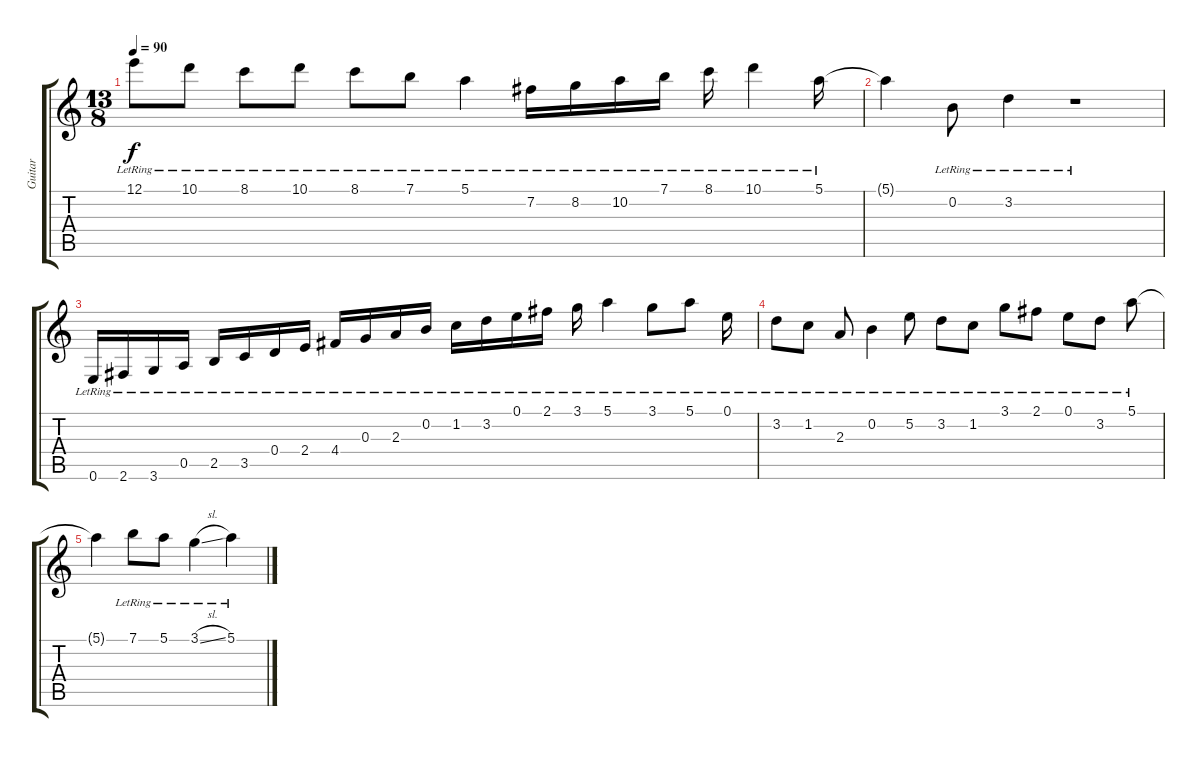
\track ("Guitar" "Guitar") {instrument acousticguitarnylon}
\staff {score tabs}
\tuning (E4 B3 G3 D3 A2 E2) {hide}
\ts (13 8)
\tempo 90
\clef g2
\ks c
12.1{lr}.8{dy f} 10.1{lr}.8 8.1{lr}.8 10.1{lr}.8 8.1{lr}.8 7.1{lr}.8 5.1{lr}.4 7.2{lr}.16 8.2{lr}.16 10.2{lr}.16 7.1{lr}.16 8.1{lr}.16 10.1{lr}.4 5.1{lr}.16 |
5.1{t}.4 0.2{lr}.8 3.2{lr}.4 r.1 |
0.6{lr}.16 2.6{lr}.16 3.6{lr}.16 0.5{lr}.16 2.5{lr}.16 3.5{lr}.16 0.4{lr}.16 2.4{lr}.16 4.4{lr}.16 0.3{lr}.16 2.3{lr}.16 0.2{lr}.16 1.2{lr}.16 3.2{lr}.16 0.1{lr}.16 2.1{lr}.16 3.1{lr}.16 5.1{lr}.4 3.1{lr}.8 5.1{lr}.8 0.1{lr}.16 |
3.2{lr}.8 1.2{lr}.8 2.3{lr}.8 0.2{lr}.4 5.2{lr}.8 3.2{lr}.8 1.2{lr}.8 3.1{lr}.8 2.1{lr}.8 0.1{lr}.8 3.2{lr}.8 5.1{lr}.8 |
5.1{t}.4 7.1{lr}.8 5.1{lr}.8 3.1{sl lr}.4 5.1{lr}.4
